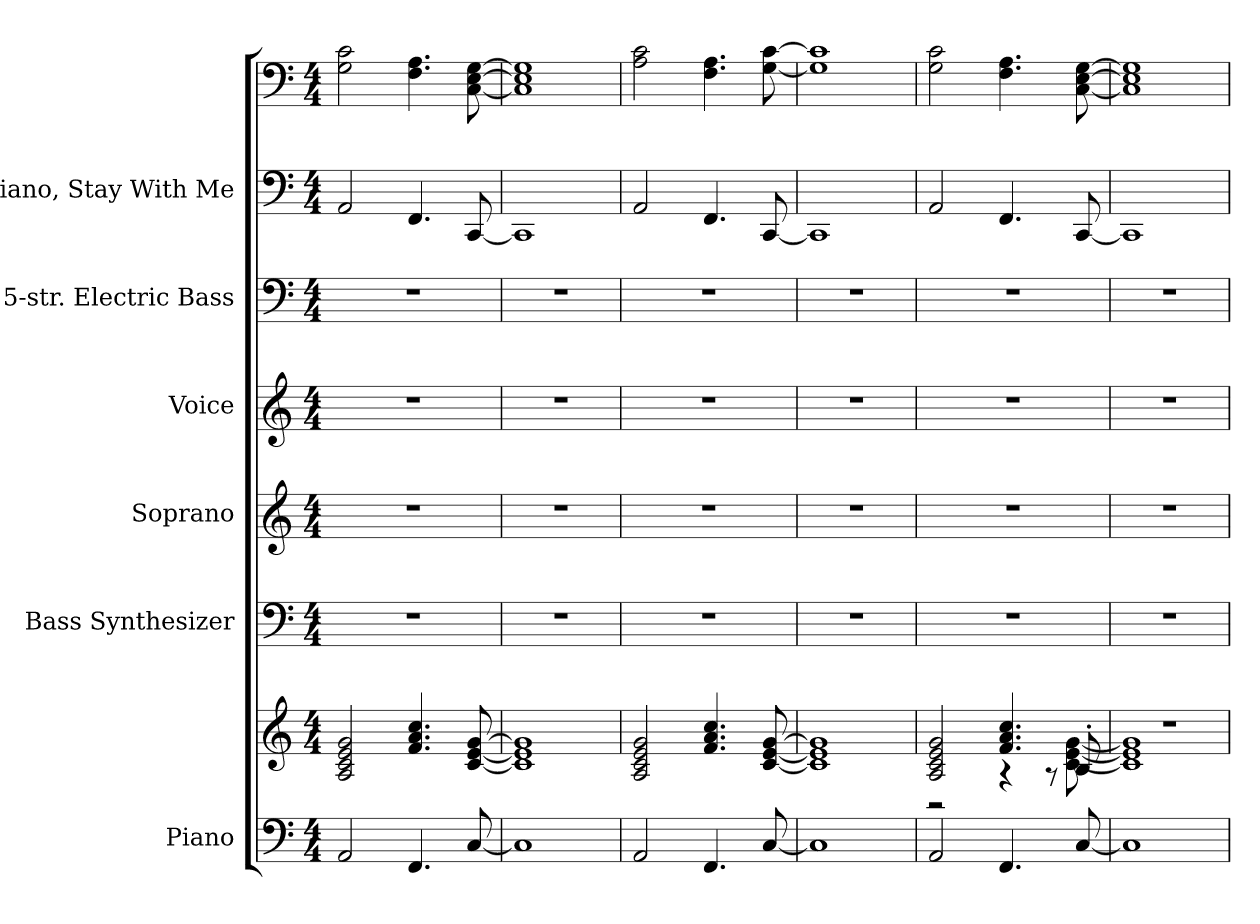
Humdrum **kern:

**kern	**kern	**kern	**kern	**kern	**kern	**kern	**kern
*part6	*part6	*part5	*part4	*part3	*part2	*part1	*part1
*staff8	*staff7	*staff6	*staff5	*staff4	*staff3	*staff2	*staff1
*I"Piano	*	*I"Bass Synthesizer	*I"Soprano	*I"Voice	*I"5-str. Electric Bass	*I"Piano, Stay With Me	*
*I'Pno.	*	*I'Synth.	*I'S.	*I'Vo.	*I'El. B.	*I'Pno.	*
*clefF4	*clefG2	*clefF4	*clefG2	*clefG2	*clefF4	*clefF4	*clefF4
*	*	*	*	*	*ITrd7c12	*	*
*k[]	*k[]	*k[]	*k[]	*k[]	*k[]	*k[]	*k[]
*M4/4	*M4/4	*M4/4	*M4/4	*M4/4	*M4/4	*M4/4	*M4/4
*MM85	*MM85	*MM85	*MM85	*MM85	*MM85	*MM85	*MM85
=1	=1	=1	=1	=1	=1	=1	=1
2AA/	2A/ 2c/ 2e/ 2g/	1r	1r	1r	1r	2AA/	2G\ 2c\
4.FF/	4.f/ 4.a/ 4.cc/	.	.	.	.	4.FF/	4.F\ 4.A\
[8C/	[8c/ [8e/ [8g/	.	.	.	.	[8CC/	[8C\ [8E\ [8G\
=2	=2	=2	=2	=2	=2	=2	=2
1C]	1c] 1e] 1g]	1r	1r	1r	1r	1CC]	1C] 1E] 1G]
=3	=3	=3	=3	=3	=3	=3	=3
2AA/	2A/ 2c/ 2e/ 2g/	1r	1r	1r	1r	2AA/	2A\ 2c\
4.FF/	4.f/ 4.a/ 4.cc/	.	.	.	.	4.FF/	4.F\ 4.A\
[8C/	[8c/ [8e/ [8g/	.	.	.	.	[8CC/	[8G\ [8c\
=4	=4	=4	=4	=4	=4	=4	=4
1C]	1c] 1e] 1g]	1r	1r	1r	1r	1CC]	1G] 1c]
=5	=5	=5	=5	=5	=5	=5	=5
*	*^	*	*	*	*	*	*
2AA/	2A/ 2c/ 2e/ 2g/	2r	1r	1r	1r	1r	2AA/	2G\ 2c\
4.FF/	4.f/ 4.a/ 4.cc/	4r	.	.	.	.	4.FF/	4.F\ 4.A\
.	.	8r	.	.	.	.	.	.
[8C/	8B'/	[8c\ [8e\ [8g\	.	.	.	.	[8CC/	[8C\ [8E\ [8G\
=6	=6	=6	=6	=6	=6	=6	=6	=6
1C]	1r	1c] 1e] 1g]	1r	1r	1r	1r	1CC]	1C] 1E] 1G]
*	*v	*v	*	*	*	*	*	*
=	=	=	=	=	=	=	=
*-	*-	*-	*-	*-	*-	*-	*-
